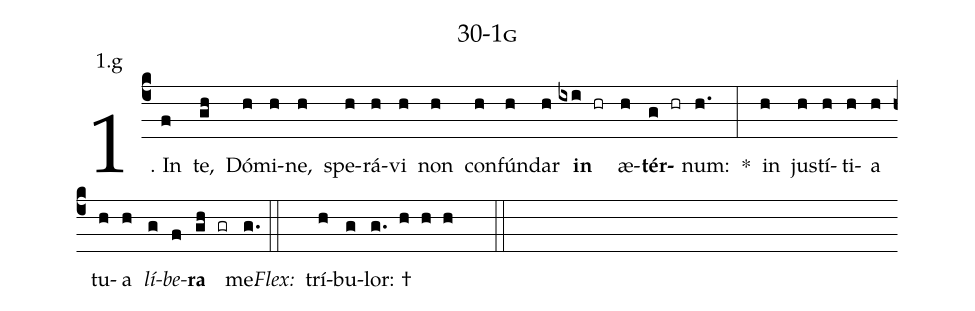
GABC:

name: 30-1g;
annotation: 1.g;
%%
(c4)1. In(f) te,(gh) Dó(h)mi(h)ne,(h) spe(h)rá(h)vi(h) non(h) con(h)fún(h)dar(h) <b>in</b>(ixi hr) æ(h)<b>tér</b>(g hr)num:(h.) *(:) in(h) jus(h)tí(h)ti(h)a(h) tu(h)a(h) <i>lí</i>(g)<i>be</i>(f)<b>ra</b>(gh gr) me.(g.) (::)
<i>Flex:</i>()  trí(h)bu(g)lor: †(g. h h h  ::)
